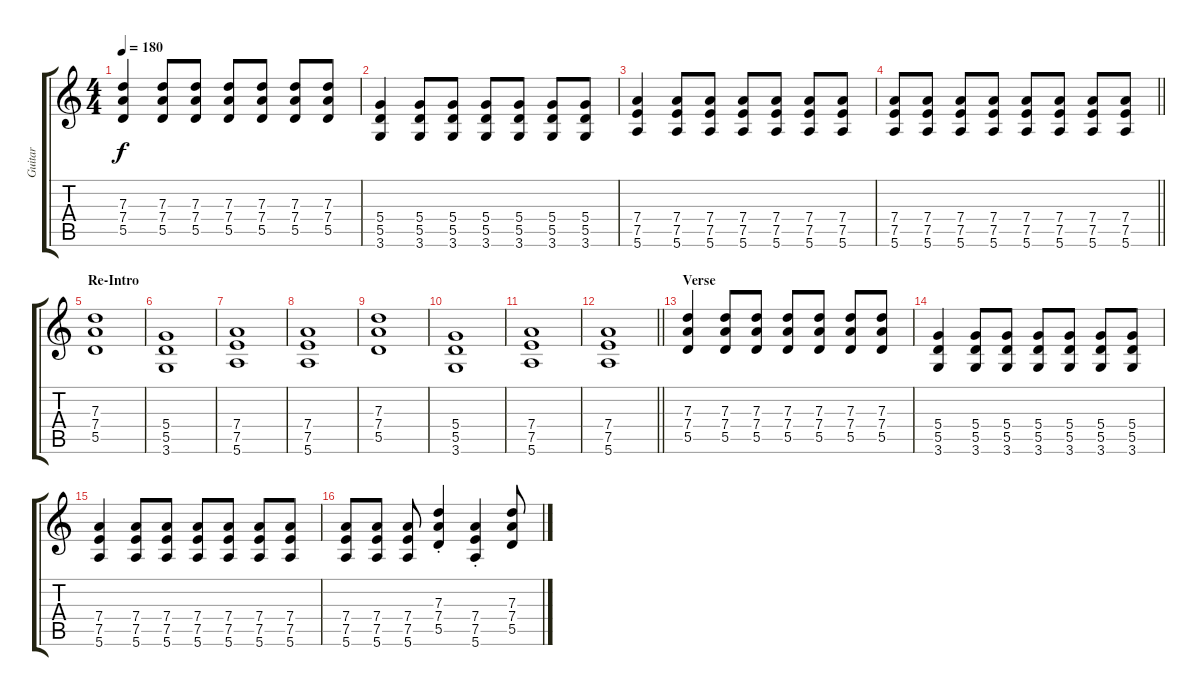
\track ("Guitar" "Guitar") {instrument distortionguitar}
\staff {score tabs}
\tuning (E4 B3 G3 D3 A2 E2) {hide}
\ts (4 4)
\tempo 180
\clef g2
\ks c
(7.3 7.4 5.5).4{dy f} (7.3 7.4 5.5).8 (7.3 7.4 5.5).8 (7.3 7.4 5.5).8 (7.3 7.4 5.5).8 (7.3 7.4 5.5).8 (7.3 7.4 5.5).8 |
(5.4 5.5 3.6).4 (5.4 5.5 3.6).8 (5.4 5.5 3.6).8 (5.4 5.5 3.6).8 (5.4 5.5 3.6).8 (5.4 5.5 3.6).8 (5.4 5.5 3.6).8 |
(7.4 7.5 5.6).4 (7.4 7.5 5.6).8 (7.4 7.5 5.6).8 (7.4 7.5 5.6).8 (7.4 7.5 5.6).8 (7.4 7.5 5.6).8 (7.4 7.5 5.6).8 |
\barLineRight lightlight
(7.4 7.5 5.6).8 (7.4 7.5 5.6).8 (7.4 7.5 5.6).8 (7.4 7.5 5.6).8 (7.4 7.5 5.6).8 (7.4 7.5 5.6).8 (7.4 7.5 5.6).8 (7.4 7.5 5.6).8 |
\section ("" "Re-Intro")
(7.3 7.4 5.5).1 |
(5.4 5.5 3.6).1 |
(7.4 7.5 5.6).1 |
(7.4 7.5 5.6).1 |
(7.3 7.4 5.5).1 |
(5.4 5.5 3.6).1 |
(7.4 7.5 5.6).1 |
\barLineRight lightlight
(7.4 7.5 5.6).1 |
\section ("" "Verse")
(7.3 7.4 5.5).4 (7.3 7.4 5.5).8 (7.3 7.4 5.5).8 (7.3 7.4 5.5).8 (7.3 7.4 5.5).8 (7.3 7.4 5.5).8 (7.3 7.4 5.5).8 |
(5.4 5.5 3.6).4 (5.4 5.5 3.6).8 (5.4 5.5 3.6).8 (5.4 5.5 3.6).8 (5.4 5.5 3.6).8 (5.4 5.5 3.6).8 (5.4 5.5 3.6).8 |
(7.4 7.5 5.6).4 (7.4 7.5 5.6).8 (7.4 7.5 5.6).8 (7.4 7.5 5.6).8 (7.4 7.5 5.6).8 (7.4 7.5 5.6).8 (7.4 7.5 5.6).8 |
(7.4 7.5 5.6).8 (7.4 7.5 5.6).8 (7.4 7.5 5.6).8 (7.3{st} 7.4{st} 5.5{st}).4 (7.4{st} 7.5{st} 5.6{st}).4 (7.3 7.4 5.5).8
